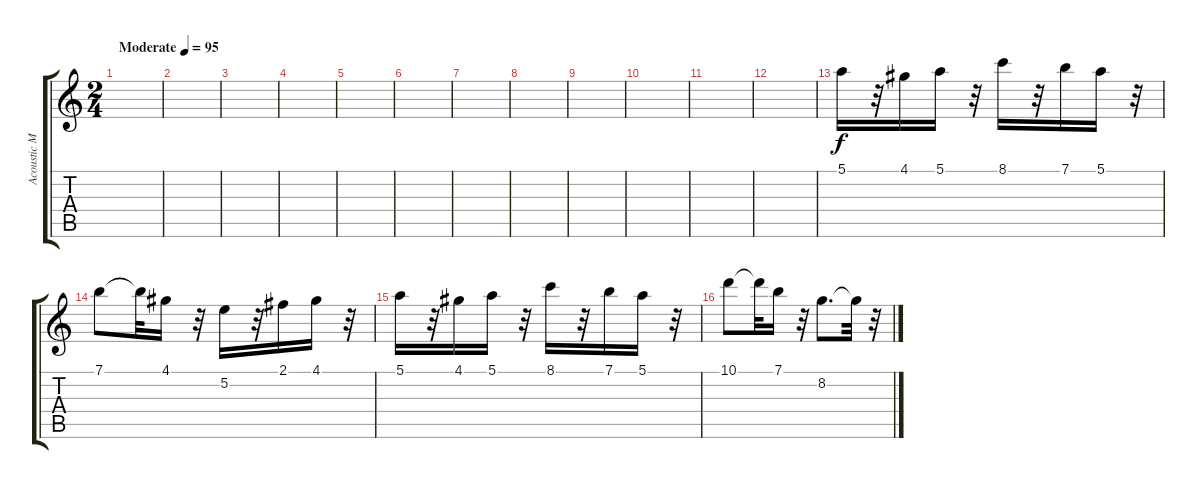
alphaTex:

\track ("Acoustic MIDI 3" "Acoustic M") {instrument acousticguitarnylon}
\staff {score tabs}
\tuning (E4 B3 G3 E3 B2 E2) {hide}
\ts (2 4)
\tempo (95 "Moderate")
\clef g2
\ks c
|
|
|
|
|
|
|
|
|
|
|
|
5.1.16 r.32 4.1.16 5.1.16 r.32 8.1.16 r.32 7.1.16 5.1.16 r.32 |
7.1.8 7.1{t}.32 4.1.16 r.32 5.2.16 r.32 2.1.16 4.1.16 r.32 |
5.1.16 r.32 4.1.16 5.1.16 r.32 8.1.16 r.32 7.1.16 5.1.16 r.32 |
10.1.8 10.1{t}.32 7.1.16 r.32 8.2.8{d} 8.2{t}.32 r.32
